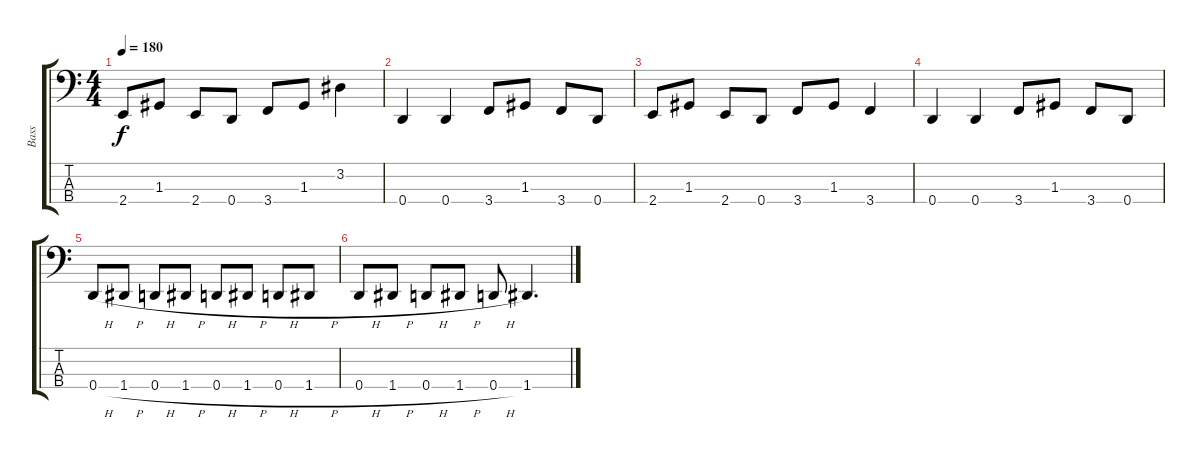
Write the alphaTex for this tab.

\track ("Bass" "Bass") {instrument electricbasspick}
\staff {score tabs}
\tuning (F2 C2 G1 D1) {hide}
\ts (4 4)
\tempo 180
\clef f4
\ks c
2.4.8{dy f} 1.3.8 2.4.8 0.4.8 3.4.8 1.3.8 3.2.4 |
0.4.4 0.4.4 3.4.8 1.3.8 3.4.8 0.4.8 |
2.4.8 1.3.8 2.4.8 0.4.8 3.4.8 1.3.8 3.4.4 |
0.4.4 0.4.4 3.4.8 1.3.8 3.4.8 0.4.8 |
0.4{h}.8 1.4{h}.8 0.4{h}.8 1.4{h}.8 0.4{h}.8 1.4{h}.8 0.4{h}.8 1.4{h}.8 |
0.4{h}.8 1.4{h}.8 0.4{h}.8 1.4{h}.8 0.4{h}.8 1.4.4{d}
